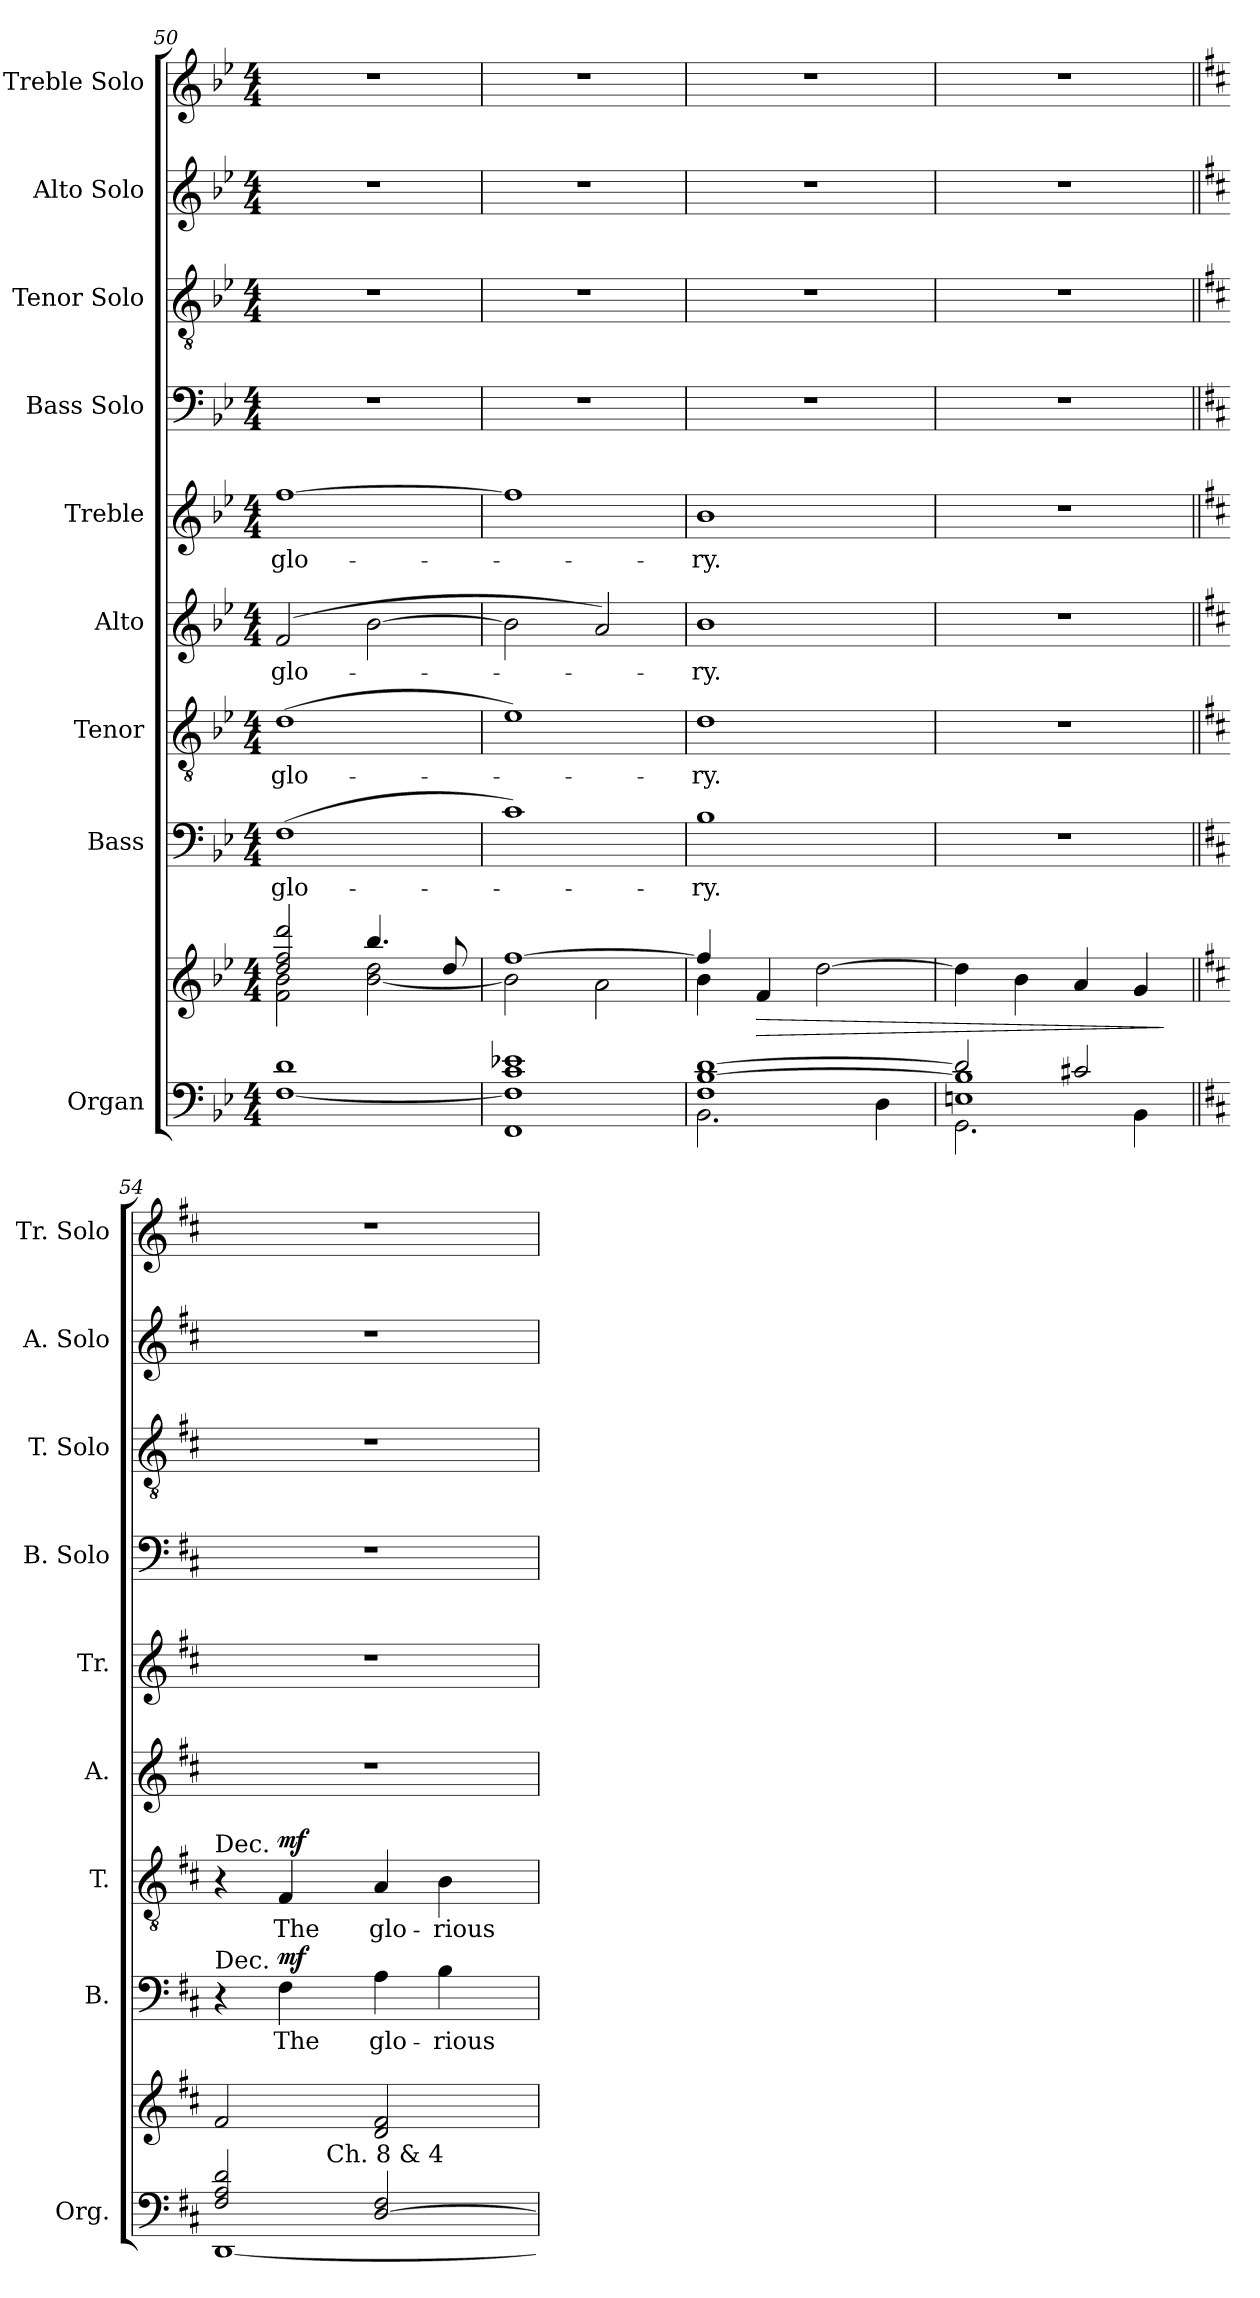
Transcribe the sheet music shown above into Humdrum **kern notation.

**kern	**kern	**dynam	**kern	**text	**dynam	**kern	**text	**dynam	**kern	**text	**kern	**text	**kern	**kern	**kern	**kern
*part9	*part9	*part9	*part8	*part8	*part8	*part7	*part7	*part7	*part6	*part6	*part5	*part5	*part4	*part3	*part2	*part1
*staff10	*staff9	*staff9/10	*staff8	*staff8	*staff8	*staff7	*staff7	*staff7	*staff6	*staff6	*staff5	*staff5	*staff4	*staff3	*staff2	*staff1
*I"Organ	*	*	*I"Bass	*	*	*I"Tenor	*	*	*I"Alto	*	*I"Treble	*	*I"Bass Solo	*I"Tenor Solo	*I"Alto Solo	*I"Treble Solo
*I'Org.	*	*	*I'B.	*	*	*I'T.	*	*	*I'A.	*	*I'Tr.	*	*I'B. Solo	*I'T. Solo	*I'A. Solo	*I'Tr. Solo
*clefF4	*clefG2	*	*clefF4	*	*	*clefGv2	*	*	*clefG2	*	*clefG2	*	*clefF4	*clefGv2	*clefG2	*clefG2
*	*	*	*	*	*	*ITrd7c12	*	*	*	*	*	*	*	*ITrd7c12	*	*
*k[b-e-]	*k[b-e-]	*	*k[b-e-]	*	*	*k[b-e-]	*	*	*k[b-e-]	*	*k[b-e-]	*	*k[b-e-]	*k[b-e-]	*k[b-e-]	*k[b-e-]
*B-:	*B-:	*	*B-:	*	*	*B-:	*	*	*B-:	*	*B-:	*	*B-:	*B-:	*B-:	*B-:
*M4/4	*M4/4	*	*M4/4	*	*	*M4/4	*	*	*M4/4	*	*M4/4	*	*M4/4	*M4/4	*M4/4	*M4/4
=50	=50	=50	=50	=50	=50	=50	=50	=50	=50	=50	=50	=50	=50	=50	=50	=50
*^	*^	*	*	*	*	*	*	*	*	*	*	*	*	*	*	*
!	!	!	!	!	!	!LO:LY:b:color=#000000	!	!	!	!	!	!	!	!	!	!	!	!
!	!	!	!	!	!	!	!	!	!LO:LY:b:color=#000000	!	!	!	!	!	!	!	!	!
!	!	!	!	!	!	!	!	!	!	!	!	!LO:LY:b:color=#000000	!	!	!	!	!	!
!	!	!	!	!	!	!	!	!	!	!	!	!	!	!LO:LY:b:color=#000000	!	!	!	!
1di	[1Fi	2ddi/ 2ffi 2dddi	2fi\ 2b-i	.	(1Fi	glo-	.	(1Di	glo-	.	(2fi/	glo-	[1ffi	glo-	1r	1r	1r	1r
.	.	4.bb-i/	[2b-i\ 2ddi	.	.	.	.	.	.	.	[2b-i\	.	.	.	.	.	.	.
.	.	8ddi/	.	.	.	.	.	.	.	.	.	.	.	.	.	.	.	.
=51	=51	=51	=51	=51	=51	=51	=51	=51	=51	=51	=51	=51	=51	=51	=51	=51	=51	=51
1ci 1e-Xi	1FFi 1Fi]	[1ffi	2b-i\]	.	1ci)	.	.	1E-i)	.	.	2b-i\]	.	1ffi]	.	1r	1r	1r	1r
.	.	.	2ai\	.	.	.	.	.	.	.	2ai/)	.	.	.	.	.	.	.
=52	=52	=52	=52	=52	=52	=52	=52	=52	=52	=52	=52	=52	=52	=52	=52	=52	=52	=52
!	!	!	!	!	!	!LO:LY:b:color=#000000	!	!	!	!	!	!	!	!	!	!	!	!
!	!	!	!	!	!	!	!	!	!LO:LY:b:color=#000000	!	!	!	!	!	!	!	!	!
!	!	!	!	!	!	!	!	!	!	!	!	!LO:LY:b:color=#000000	!	!	!	!	!	!
!	!	!	!	!	!	!	!	!	!	!	!	!	!	!LO:LY:b:color=#000000	!	!	!	!
1Fi [1B-i [1di	2.BB-i\	4ffi/]	4b-i\	.	1B-i	-ry.	.	1Di	-ry.	.	1b-i	-ry.	1b-i	-ry.	1r	1r	1r	1r
!	!	!	!	!LO:HP:b	!	!	!	!	!	!	!	!	!	!	!	!	!	!
.	.	4fi/	4ryy	>	.	.	.	.	.	.	.	.	.	.	.	.	.	.
.	.	[2ddi\	2ryy	.	.	.	.	.	.	.	.	.	.	.	.	.	.	.
.	4Di\	.	.	.	.	.	.	.	.	.	.	.	.	.	.	.	.	.
*	*	*v	*v	*	*	*	*	*	*	*	*	*	*	*	*	*	*	*
=53	=53	=53	=53	=53	=53	=53	=53	=53	=53	=53	=53	=53	=53	=53	=53	=53	=53
*	*^	*	*	*	*	*	*	*	*	*	*	*	*	*	*	*	*
2di/]	2.GGi\	1Eni 1B-i]	4ddi\]	.	1r	.	.	1r	.	.	1r	.	1r	.	1r	1r	1r	1r
.	.	.	4b-i\	.	.	.	.	.	.	.	.	.	.	.	.	.	.	.
2c#Xi/	.	.	4ai/	.	.	.	.	.	.	.	.	.	.	.	.	.	.	.
.	4BB-i\	.	4gi/	.	.	.	.	.	.	.	.	.	.	.	.	.	.	.
*v	*v	*v	*	*	*	*	*	*	*	*	*	*	*	*	*	*	*	*
.	.	]	.	.	.	.	.	.	.	.	.	.	.	.	.	.
=54||	=54||	=54||	=54||	=54||	=54||	=54||	=54||	=54||	=54||	=54||	=54||	=54||	=54||	=54||	=54||	=54||
*k[f#c#]	*k[f#c#]	*	*k[f#c#]	*	*	*k[f#c#]	*	*	*k[f#c#]	*	*k[f#c#]	*	*k[f#c#]	*k[f#c#]	*k[f#c#]	*k[f#c#]
*D:	*D:	*	*D:	*	*	*D:	*	*	*D:	*	*D:	*	*D:	*D:	*D:	*D:
*^	*	*	*	*	*	*	*	*	*	*	*	*	*	*	*	*
!	!	!	!	!	!	!	!LO:TX:a:t=Dec.	!	!	!	!	!	!	!	!	!	!
!	!	!	!	!LO:TX:a:t=Dec.	!	!	!	!	!	!	!	!	!	!	!	!	!
*	*^	*	*	*	*	*	*	*	*	*	*	*	*	*	*	*	*
2F#i/ 2Ai 2di	[1DDi	4ryy	2f#i/	.	4r	.	.	4r	.	.	1r	.	1r	.	1r	1r	1r	1r
!	!	!	!	!	!	!LO:LY:b:color=#000000	!	!	!	!	!	!	!	!	!	!	!	!
!	!	!	!	!	!	!	!	!	!LO:LY:b:color=#000000	!	!	!	!	!	!	!	!	!
.	.	16ryy	.	.	4F#i\	The	mf	4FF#i/	The	mf	.	.	.	.	.	.	.	.
.	.	32ryy	.	.	.	.	.	.	.	.	.	.	.	.	.	.	.	.
.	.	1024ryy	.	.	.	.	.	.	.	.	.	.	.	.	.	.	.	.
!	!	!LO:TX:a:t=Ch. 8 & 4	!	!	!	!	!	!	!	!	!	!	!	!	!	!	!	!
.	.	2ryy	.	.	.	.	.	.	.	.	.	.	.	.	.	.	.	.
!	!	!	!	!	!	!LO:LY:b:color=#000000	!	!	!	!	!	!	!	!	!	!	!	!
!	!	!	!	!	!	!	!	!	!LO:LY:b:color=#000000	!	!	!	!	!	!	!	!	!
[2Di/ 2F#i	.	.	2di/ 2f#i	.	4Ai\	glo-	.	4AAi/	glo-	.	.	.	.	.	.	.	.	.
!	!	!	!	!	!	!LO:LY:b:color=#000000	!	!	!	!	!	!	!	!	!	!	!	!
!	!	!	!	!	!	!	!	!	!LO:LY:b:color=#000000	!	!	!	!	!	!	!	!	!
.	.	.	.	.	4Bi\	-rious	.	4BBi\	-rious	.	.	.	.	.	.	.	.	.
.	.	8ryy	.	.	.	.	.	.	.	.	.	.	.	.	.	.	.	.
.	.	64ryy	.	.	.	.	.	.	.	.	.	.	.	.	.	.	.	.
.	.	128...ryy	.	.	.	.	.	.	.	.	.	.	.	.	.	.	.	.
*v	*v	*v	*	*	*	*	*	*	*	*	*	*	*	*	*	*	*	*
=	=	=	=	=	=	=	=	=	=	=	=	=	=	=	=	=
*-	*-	*-	*-	*-	*-	*-	*-	*-	*-	*-	*-	*-	*-	*-	*-	*-
